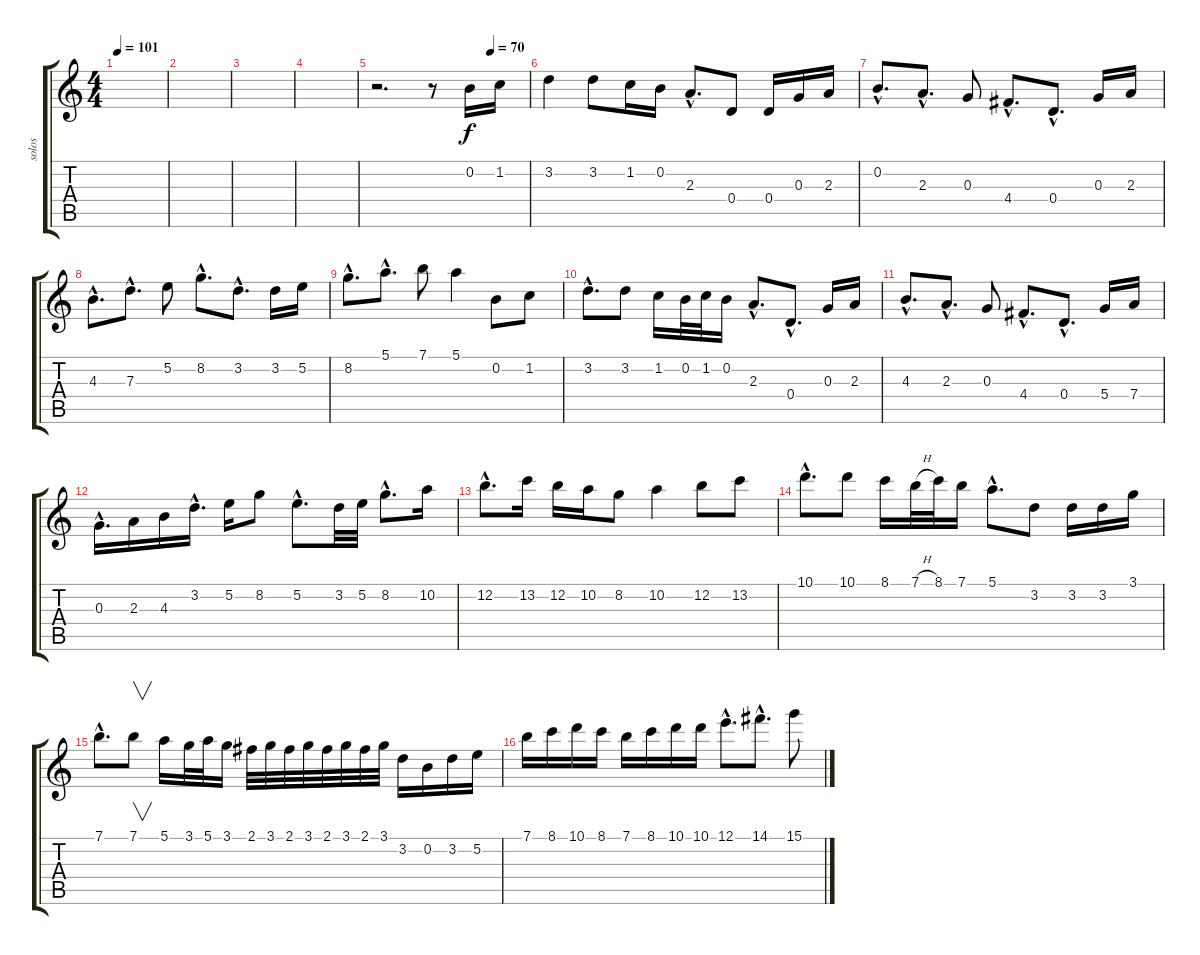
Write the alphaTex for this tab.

\track ("solos" "solos") {instrument overdrivenguitar}
\staff {score tabs}
\tuning (E4 B3 G3 D3 A2 E2) {hide}
\ts (4 4)
\tempo 101
\clef g2
\ks c
|
|
|
|
\tempo (75 0.75)
\tempo (70 0.75)
r.2{d instrument overdrivenguitar} r.8 0.2.16 1.2.16 |
3.2.4 3.2.8 1.2.16 0.2.16 2.3{hac}.8{d} 0.4.8 0.4.16 0.3.16 2.3.16 |
0.2{hac}.8{d} 2.3{hac}.8{d} 0.3.8 4.4{hac}.8{d} 0.4{hac}.8{d} 0.3.16 2.3.16 |
4.3{hac}.8{d} 7.3{hac}.8{d} 5.2.8 8.2{hac}.8{d} 3.2{hac}.8{d} 3.2.16 5.2.16 |
8.2{hac}.8{d} 5.1{hac}.8{d} 7.1.8 5.1.4 0.2.8 1.2.8 |
3.2{hac}.8{d} 3.2.8 1.2.16 0.2.32 1.2.32 0.2.16 2.3{hac}.8{d} 0.4{hac}.8{d} 0.3.16 2.3.16 |
4.3{hac}.8{d} 2.3{hac}.8{d} 0.3.8 4.4{hac}.8{d} 0.4{hac}.8{d} 5.4.16 7.4.16 |
0.3{hac}.16{d} 2.3.16 4.3.16 3.2{hac}.16{d} 5.2.16 8.2.8 5.2{hac}.8{d} 3.2.32 5.2.32 8.2{hac}.8{d} 10.2.16 |
12.2{hac}.8{d} 13.2.16 12.2.16 10.2.16 8.2.8 10.2.4 12.2.8 13.2.8 |
10.1{hac}.8{d} 10.1.8 8.1.16 7.1{h}.32 8.1.32 7.1.16 5.1{hac}.8{d} 3.2.8 3.2.16 3.2.16 3.1.16 |
7.1{hac}.8{d} 7.1.8{v} 5.1.16 3.1.32 5.1.32 3.1.16 2.1.32 3.1.32 2.1.32 3.1.32 2.1.32 3.1.32 2.1.32 3.1.32 3.2.16 0.2.16 3.2.16 5.2.16 |
7.1.16 8.1.16 10.1.16 8.1.16 7.1.16 8.1.16 10.1.16 10.1.16 12.1{hac}.8{d} 14.1{hac}.8{d} 15.1.8
